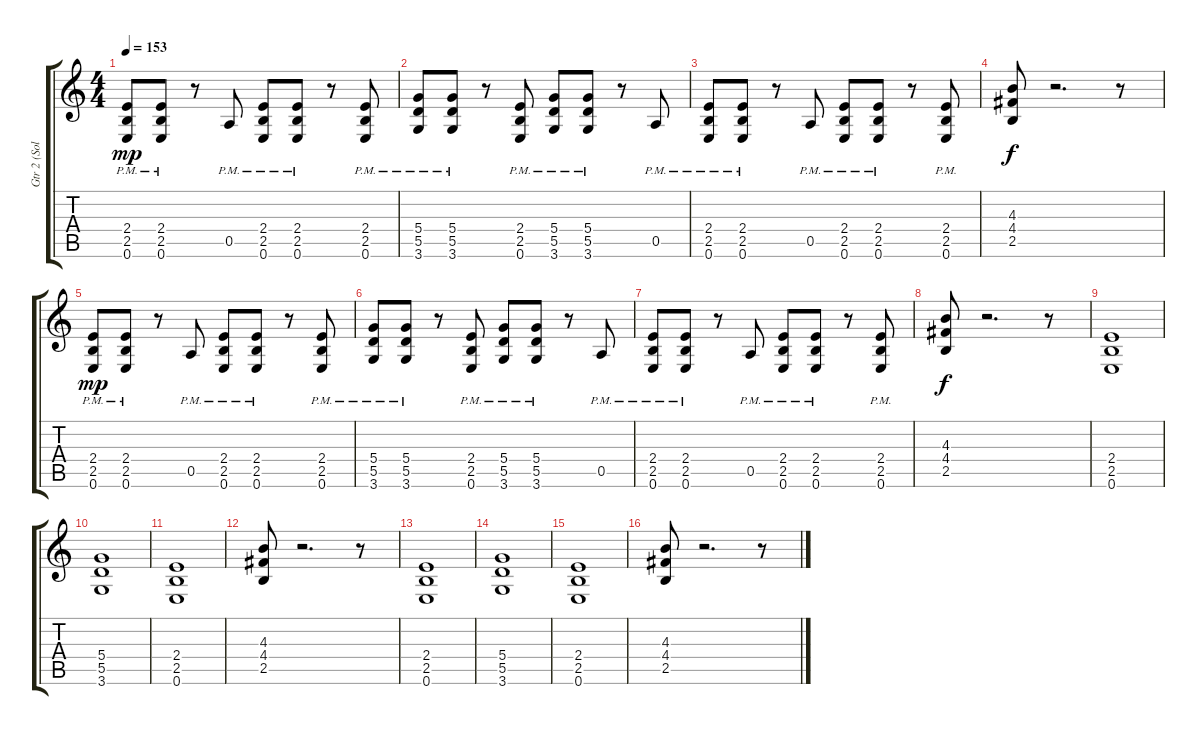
\track ("Gtr 2 (Solo high)" "Gtr 2 (Sol") {instrument overdrivenguitar}
\staff {score tabs}
\tuning (E4 B3 G3 D3 A2 E2) {hide}
\ts (4 4)
\tempo 153
\clef g2
\ks c
(2.4{pm} 2.5 0.6).8{dy mp instrument overdrivenguitar} (2.4{pm} 2.5 0.6).8 r.8 0.5{pm}.8 (2.4{pm} 2.5 0.6).8 (2.4{pm} 2.5 0.6).8 r.8 (2.4{pm} 2.5 0.6).8 |
(5.4{pm} 5.5 3.6).8 (5.4{pm} 5.5 3.6).8 r.8 (2.4{pm} 2.5 0.6).8 (5.4{pm} 5.5 3.6).8 (5.4{pm} 5.5 3.6).8 r.8 0.5{pm}.8 |
(2.4{pm} 2.5 0.6).8 (2.4{pm} 2.5 0.6).8 r.8 0.5{pm}.8 (2.4{pm} 2.5 0.6).8 (2.4{pm} 2.5 0.6).8 r.8 (2.4{pm} 2.5 0.6).8 |
(4.3 4.4 2.5).8{dy f} r.2{d} r.8 |
(2.4{pm} 2.5 0.6).8{dy mp} (2.4{pm} 2.5 0.6).8 r.8 0.5{pm}.8 (2.4{pm} 2.5 0.6).8 (2.4{pm} 2.5 0.6).8 r.8 (2.4{pm} 2.5 0.6).8 |
(5.4{pm} 5.5 3.6).8 (5.4{pm} 5.5 3.6).8 r.8 (2.4{pm} 2.5 0.6).8 (5.4{pm} 5.5 3.6).8 (5.4{pm} 5.5 3.6).8 r.8 0.5{pm}.8 |
(2.4{pm} 2.5 0.6).8 (2.4{pm} 2.5 0.6).8 r.8 0.5{pm}.8 (2.4{pm} 2.5 0.6).8 (2.4{pm} 2.5 0.6).8 r.8 (2.4{pm} 2.5 0.6).8 |
(4.3 4.4 2.5).8{dy f} r.2{d} r.8 |
(2.4 2.5 0.6).1 |
(5.4 5.5 3.6).1 |
(2.4 2.5 0.6).1 |
(4.3 4.4 2.5).8 r.2{d} r.8 |
(2.4 2.5 0.6).1 |
(5.4 5.5 3.6).1 |
(2.4 2.5 0.6).1 |
(4.3 4.4 2.5).8 r.2{d} r.8
